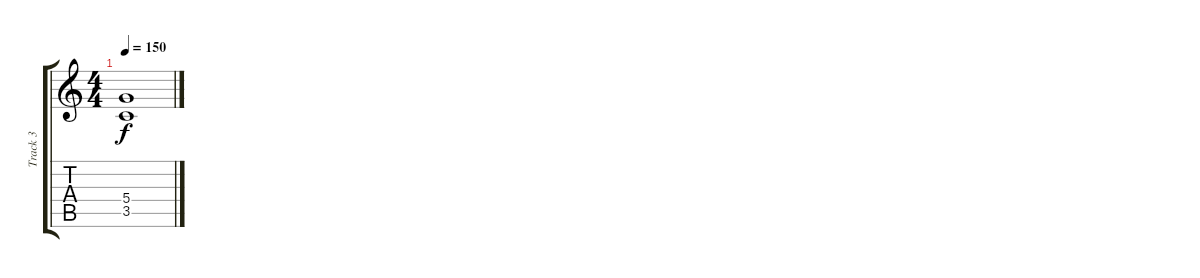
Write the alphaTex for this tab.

\track ("Track 3" "Track 3") {instrument overdrivenguitar}
\staff {score tabs}
\tuning (E4 B3 G3 D3 A2 E2) {hide}
\ts (4 4)
\tempo 150
\clef g2
\ks c
(5.4{t} 3.5{t}).1{dy f}
